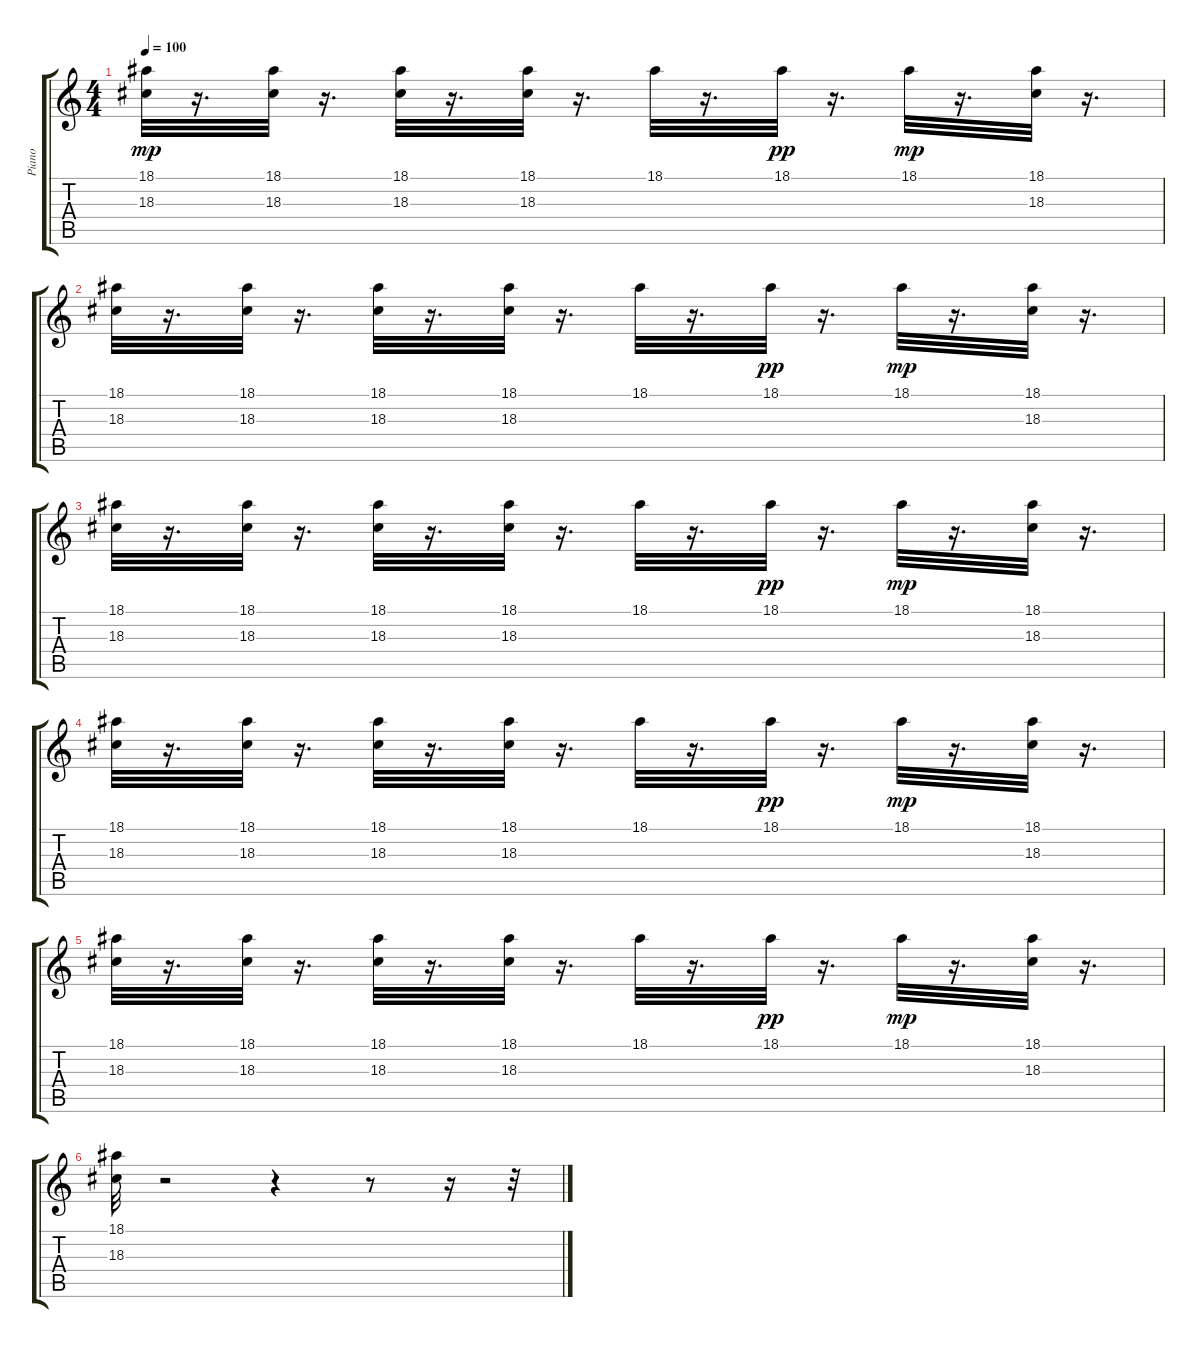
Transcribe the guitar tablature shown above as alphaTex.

\track ("Piano" "Piano") {instrument acousticgrandpiano}
\staff {score tabs}
\tuning (E4 B3 G3 D3 A2 E2) {hide}
\ts (4 4)
\tempo 100
\clef g2
\ks c
(18.1 18.3).32{dy mp} r.16{d} (18.1 18.3).32 r.16{d} (18.1 18.3).32 r.16{d} (18.1 18.3).32 r.16{d} 18.1.32 r.16{d} 18.1.32{dy pp} r.16{d} 18.1.32{dy mp} r.16{d} (18.1 18.3).32 r.16{d} |
(18.1 18.3).32 r.16{d} (18.1 18.3).32 r.16{d} (18.1 18.3).32 r.16{d} (18.1 18.3).32 r.16{d} 18.1.32 r.16{d} 18.1.32{dy pp} r.16{d} 18.1.32{dy mp} r.16{d} (18.1 18.3).32 r.16{d} |
(18.1 18.3).32 r.16{d} (18.1 18.3).32 r.16{d} (18.1 18.3).32 r.16{d} (18.1 18.3).32 r.16{d} 18.1.32 r.16{d} 18.1.32{dy pp} r.16{d} 18.1.32{dy mp} r.16{d} (18.1 18.3).32 r.16{d} |
(18.1 18.3).32 r.16{d} (18.1 18.3).32 r.16{d} (18.1 18.3).32 r.16{d} (18.1 18.3).32 r.16{d} 18.1.32 r.16{d} 18.1.32{dy pp} r.16{d} 18.1.32{dy mp} r.16{d} (18.1 18.3).32 r.16{d} |
(18.1 18.3).32 r.16{d} (18.1 18.3).32 r.16{d} (18.1 18.3).32 r.16{d} (18.1 18.3).32 r.16{d} 18.1.32 r.16{d} 18.1.32{dy pp} r.16{d} 18.1.32{dy mp} r.16{d} (18.1 18.3).32 r.16{d} |
(18.1 18.3).32 r.2 r.4 r.8 r.16 r.32
